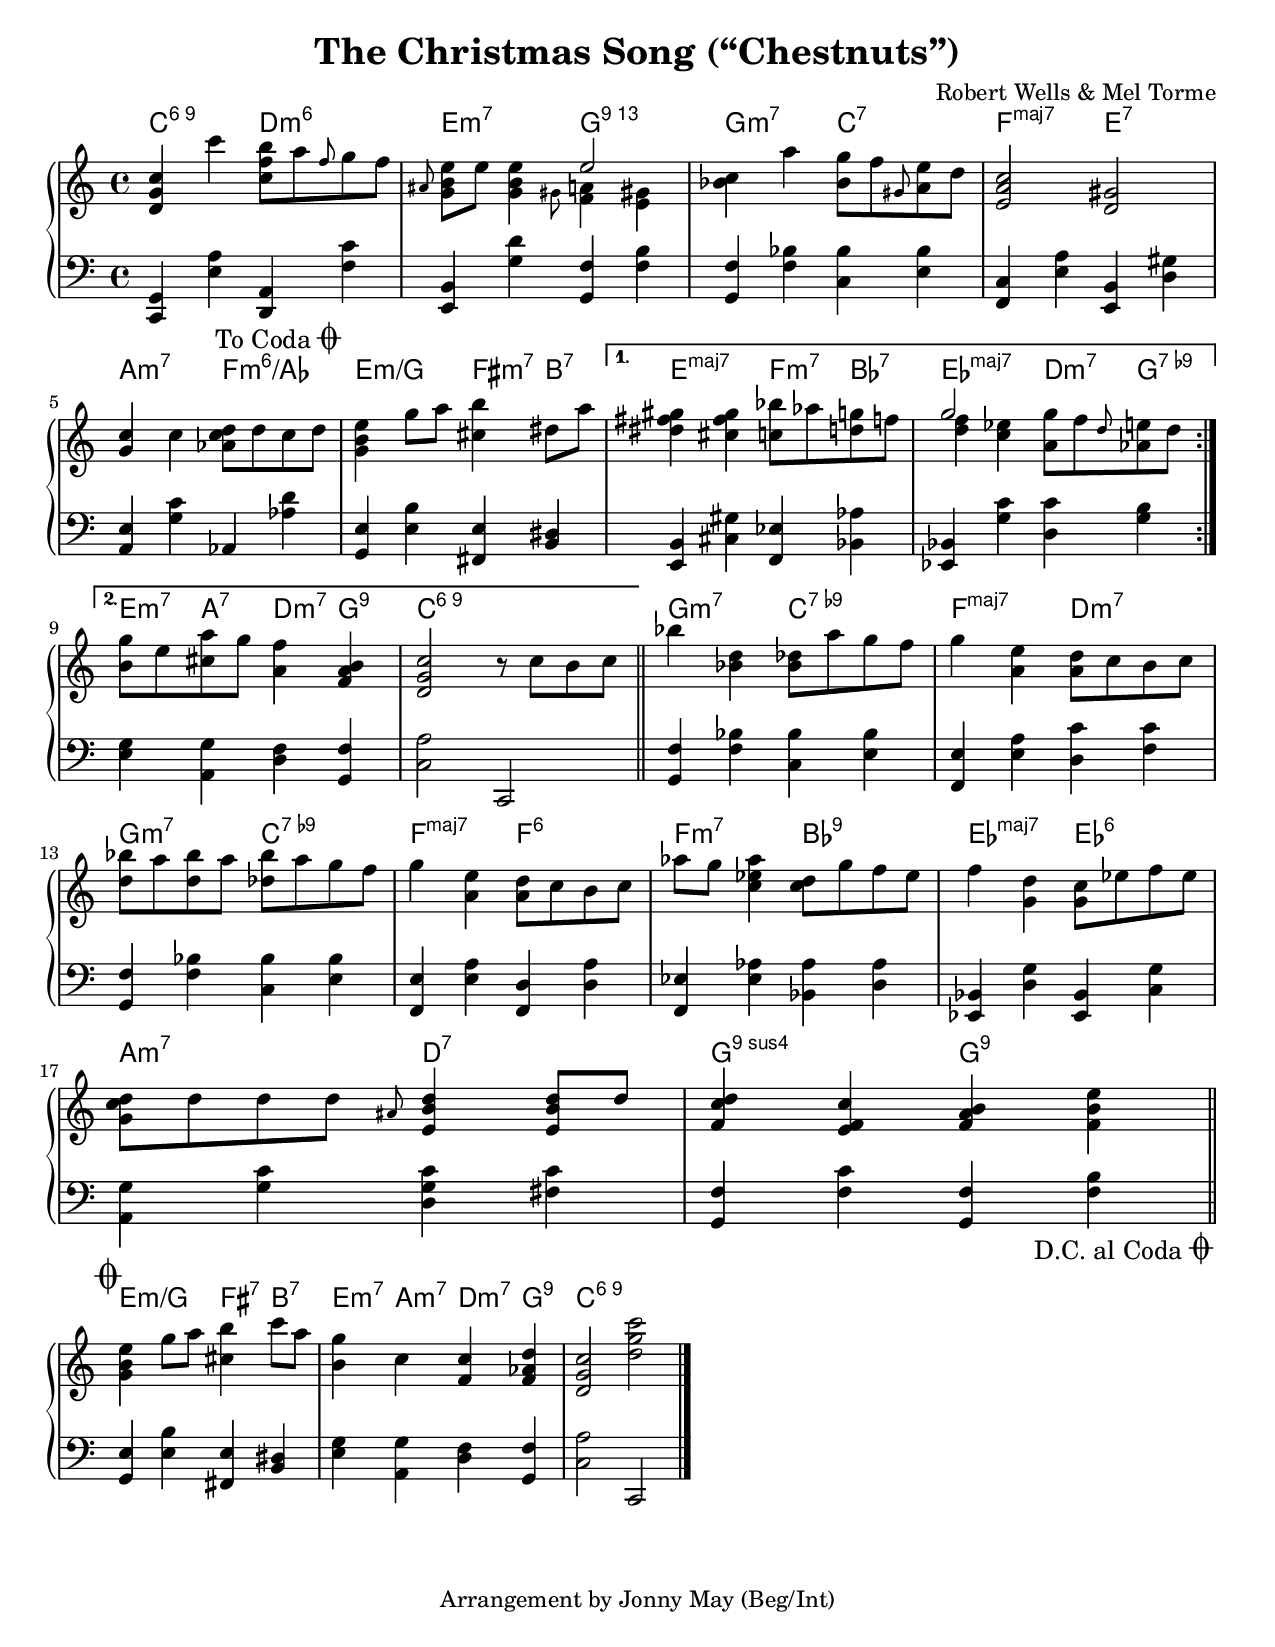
\version "2.20.0"
\language "english"
\pointAndClickOff

#(set-default-paper-size "letter")

\paper {
  indent = 0
}

\header {
  title = "The Christmas Song (“Chestnuts”)"
  composer = "Robert Wells & Mel Torme"
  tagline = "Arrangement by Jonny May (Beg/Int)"
}

accf = \accidentalStyle forget
accd = \accidentalStyle default

daCapo = {
  \once \override Score.RehearsalMark.self-alignment-X = #RIGHT
  \once \override Score.RehearsalMark.break-visibility = #begin-of-line-invisible
  \override Score.RehearsalMark.direction = #DOWN
  \once \override Score.RehearsalMark.font-size = #1
  \mark \markup { { \lower #1 "D.C. al Coda" { \musicglyph #"scripts.coda"} } }
}

toCoda = {
  \once \override Score.RehearsalMark.self-alignment-X = #RIGHT
  \once \override Score.RehearsalMark.break-visibility = #begin-of-line-invisible
  \override Score.RehearsalMark.direction = #UP
  \once \override Score.RehearsalMark.font-size = #1
  \mark \markup { { \lower #1 "To Coda" { \musicglyph #"scripts.coda"} } }
}

coda = {
  \override Staff.TimeSignature #'stencil = ##f
  \mark \markup \musicglyph #"scripts.coda"
}

<<

  \chords {
    \set chordChanges = ##t    
    \set majorSevenSymbol = "maj7"

    \repeat volta 2 {
      c2:6.9
      d:m6 |
      e:m7
      g:13 |
      g:m7
      c:7 |
      f:maj7
      e:7 |
      \break
      
      a:m7
      f:m6/af |
      e:m/g
      fs4:m7 b:7 |
    }
    \alternative {
      {
        e2:maj7
        f4:m7 bf:7 |
        ef2:maj7
        d4:m7 g:7.9- |
        \break
      }
      {
        e4:m7 a:7
        d:m7 g:9 |
        c1:6.9 |
      }
    }

    g2:m7
    c:7.9- |
    f:maj7
    d:m7 |
    \break

    g:m7
    c:7.9- |
    f:maj7
    f:6 |
    f:m7
    bf:9 |
    ef:maj7
    ef:6 |
    \break

    a:m7
    d:7 |
    g:9sus4
    g:9 |
    \break
  }

  \new PianoStaff <<
    \new Staff = "upper" {
      \clef treble
      \key c \major
      \time 4/4
      \relative c' {
        \repeat volta 2 {
          <d g c>4 c''
          <c, f b>8 a' \grace f g f |
          \grace as, <e' b g> e <e b g>4
          <<
            e2
            \\
            { \grace gs,8 <f a>4 \accf <e gs> \accd }
          >> |
          <c' bf> a'
          <g bf,>8 f \grace gs, <e' a,> d |
          <c a e>2
          <gs d> |
          \break

          <g c>4 c
          <d c af>8 d c d |
          <e b g>4 g8 a
          <b cs,>4 ds,8 a' |
        }
        \alternative {
          {
            <gs fs ds>4 <gs fs cs>
            <bf c,>8 af <g d> f |
            <<
              g2
              \\
              { <f d>4 <ef c> }
            >>
            <g a,>8 f \grace d <e af,> d |
            \break
          }
          {
            <g b,>8 e <a cs,>
            g <f a,>4 <b, a f> |
            <c g d>2
            r8 c b c |
            \bar "||"
          }
        }

        bf'4 <d, bf>
        <df bf>8 a' g f |
        g4 <e a,>
        <d a>8 c b c |
        \break

        <bf' d,>8 a <bf d,> a
        <bf df,> a g f |
        g4 <e a,>
        <d a>8 c b c |
        af'8 g <af ef c>4
        <d, c>8 g f ef |
        f4 <d g,>
        <c g>8 ef f ef |
        \break

        <d c g>8 d d d
        \grace as <d b e,>4 <d b e,>8 d |
        <d c f,>4 <c f, e>
        <b a f> <e b f> |
        \bar "||"
        \break
      }
    }

    \new Staff = "lower" {
      \clef bass

      \fixed c, {
        \repeat volta 2 { 
          <c g>4 <e' a'>
          <d a> <f' c''> |
          <e b> <g' d''>
          <g f'> <f' b'> |
          <g f'> <f' bf'>
          <c' bf'> <e' bf'> |
          <f c'> <e' a'>
          <e b> <d' gs'> |
          \break

          <a e'> <g' c''>
          af <af' d''> |
          \toCoda
          <g e'> <e' b'>
          <fs e'> <b ds'> |
        }
        \alternative {
          {
            <e b> <cs' gs'>
            <f ef'> <bf af'> |
            <ef bf> <g' c''>
            <d' c''> <g' b'> |
            \break
          }
          {
            <e' g'> <a g'>
            <d' f'> <g f'> |
            <c' a'>2
            c
            \bar "||"
          }
        }

        <g f'>4 <f' bf'>
        <c' bf'> <e' bf'> |
        <f e'> <e' a'>
        <d' c''> <f' c''> |
        \break

        <g f'> <f' bf'>
        <c' bf'> <e' bf'> |
        <f e'> <e' a'>
        <f d'> <d' a'> |
        <f ef'> <ef' af'>
        <bf af'> <d' af'> |
        <ef bf> <d' g'>
        <ef bf> <c' g'> |
        \break

        <a g'> <g' c''>
        <d' g' c''> <fs' c''> |
        <g f'> <f' c''>
        <g f'> <f' b'> |
        \bar "||"
        \break
        \daCapo
      }
    }
  >>

>>

% CODA

<<

  \chords {
    e2:m/g
    fs4:7 b:7 |
    e:m7 a:m7
    d:m7 g:9 |
    c1:6.9 |
  }

  \new PianoStaff <<
    \new Staff = "upper" {
      \coda
      \clef treble

      \relative e'' {
        <e b g>4 g8 a
        <b cs,>4 c8 a |
        <g b,>4 c,
        <c f,> <d af f> |
        <c g d>2
        <d g c>
      }
    }

    \new Staff = "lower" {
      \coda
      \clef bass

      \fixed c, {
        <g e'>4 <e' b'>
        <fs e'> <b ds'> |
        <e' g'> <a g'>
        <d' f'> <g f'> |
        <c' a'>2
        c |
        \bar "|."
      }
    }
  >>

>>
  
